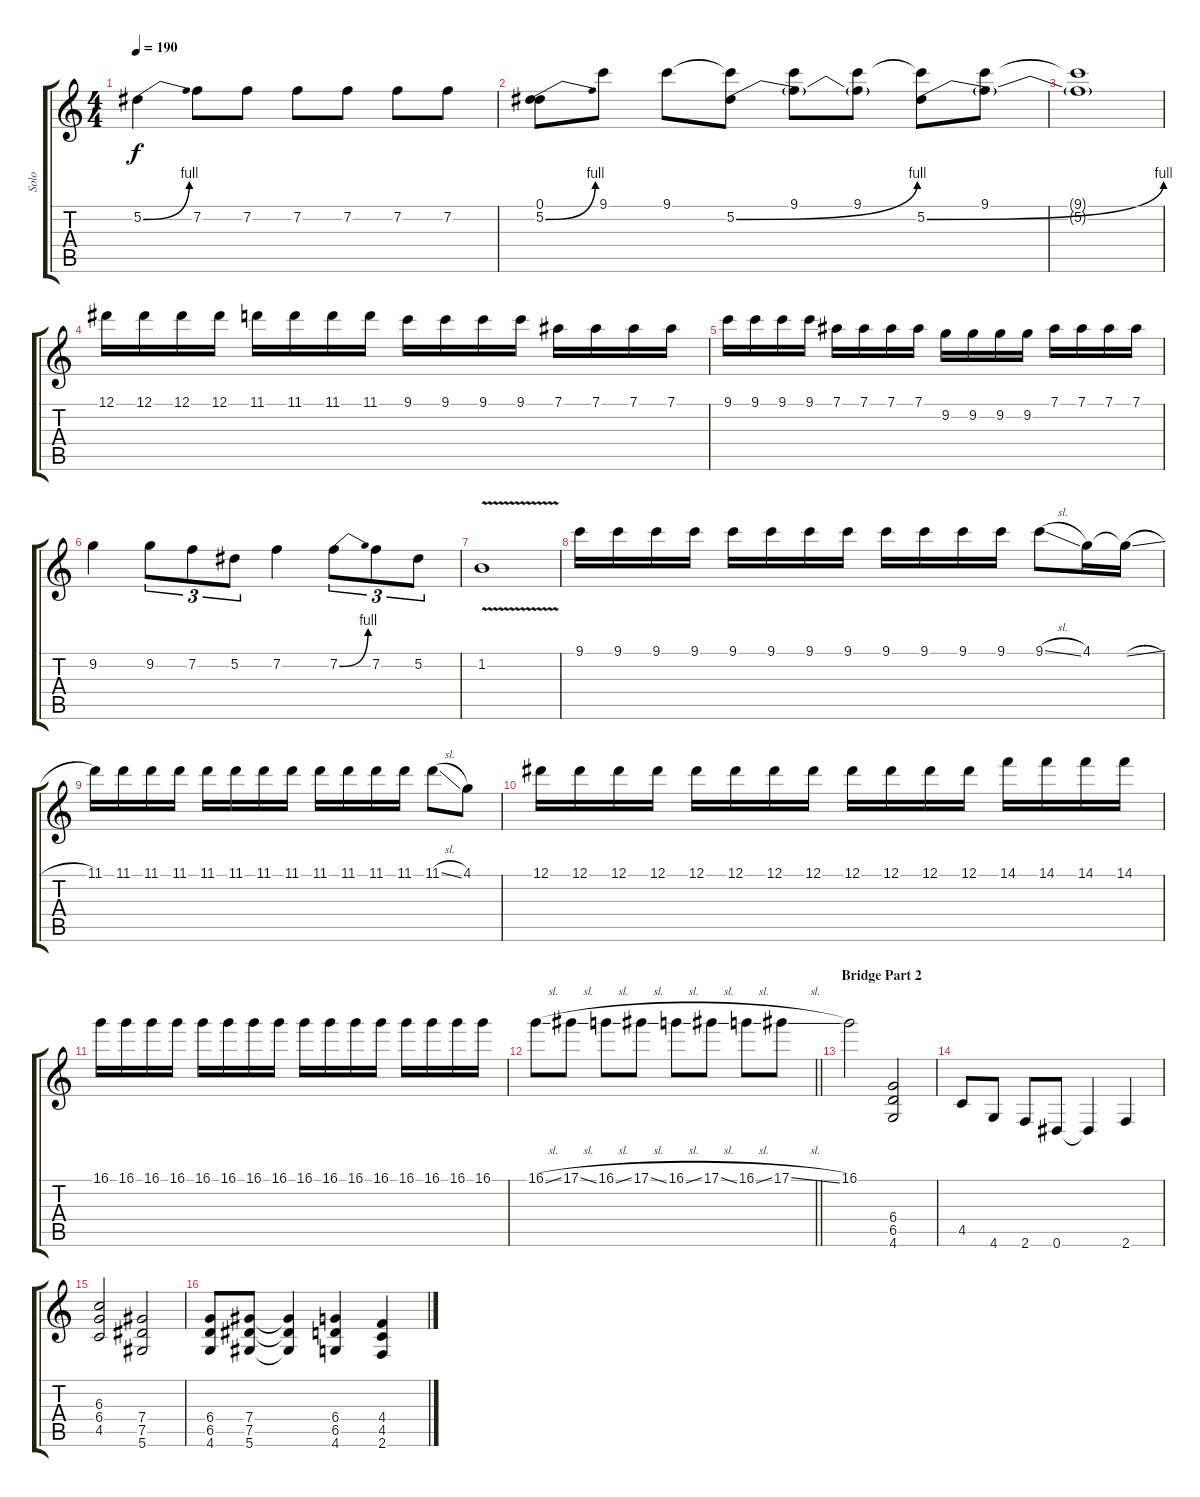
\track ("Solo" "Solo") {instrument overdrivenguitar}
\staff {score tabs}
\tuning (Eb4 Bb3 Gb3 Db3 Ab2 Eb2) {hide}
\ts (4 4)
\tempo 190
\clef g2
\ks c
5.2{be (bend 0 0 60 4)}.4{dy f} 7.2.8 7.2.8 7.2.8 7.2.8 7.2.8 7.2.8 |
(0.1{t} 5.2{be (bend 0 0 60 4)}).8 9.1.8 9.1.8 (9.1{t} 5.2{be (bend 0 0 60 4)}).8 (9.1 5.2{t}).8 (9.1 5.2{t}).8 (9.1{t} 5.2{be (bend 0 0 60 4)}).8 (9.1 5.2{t}).8 |
(9.1{t} 5.2{t}).1 |
12.1.16 12.1.16 12.1.16 12.1.16 11.1.16 11.1.16 11.1.16 11.1.16 9.1.16 9.1.16 9.1.16 9.1.16 7.1.16 7.1.16 7.1.16 7.1.16 |
9.1.16 9.1.16 9.1.16 9.1.16 7.1.16 7.1.16 7.1.16 7.1.16 9.2.16 9.2.16 9.2.16 9.2.16 7.1.16 7.1.16 7.1.16 7.1.16 |
9.2.4 9.2.8{tu (3 2)} 7.2.8{tu (3 2)} 5.2.8{tu (3 2)} 7.2.4 7.2{be (bend 0 0 60 4)}.8{tu (3 2)} 7.2.8{tu (3 2)} 5.2.8{tu (3 2)} |
1.2{v}.1 |
9.1.16 9.1.16 9.1.16 9.1.16 9.1.16 9.1.16 9.1.16 9.1.16 9.1.16 9.1.16 9.1.16 9.1.16 9.1{sl}.8 4.1.16 4.1{sl t}.16 |
11.1.16 11.1.16 11.1.16 11.1.16 11.1.16 11.1.16 11.1.16 11.1.16 11.1.16 11.1.16 11.1.16 11.1.16 11.1{sl}.8 4.1.8 |
12.1.16 12.1.16 12.1.16 12.1.16 12.1.16 12.1.16 12.1.16 12.1.16 12.1.16 12.1.16 12.1.16 12.1.16 14.1.16 14.1.16 14.1.16 14.1.16 |
16.1.16 16.1.16 16.1.16 16.1.16 16.1.16 16.1.16 16.1.16 16.1.16 16.1.16 16.1.16 16.1.16 16.1.16 16.1.16 16.1.16 16.1.16 16.1.16 |
\barLineRight lightlight
16.1{sl}.8 17.1{sl}.8 16.1{sl}.8 17.1{sl}.8 16.1{sl}.8 17.1{sl}.8 16.1{sl}.8 17.1{sl}.8 |
\section ("" "Bridge Part 2")
16.1.2 (6.4 6.5 4.6).2{volume 16 balance 15} |
4.5.8 4.6.8 2.6.8 0.6.8 0.6{t}.4 2.6.4 |
(6.3 6.4 4.5).2 (7.4 7.5 5.6).2 |
(6.4 6.5 4.6).8 (7.4 7.5 5.6).8 (7.4{t} 7.5{t} 5.6{t}).4 (6.4 6.5 4.6).4 (4.4 4.5 2.6).4
